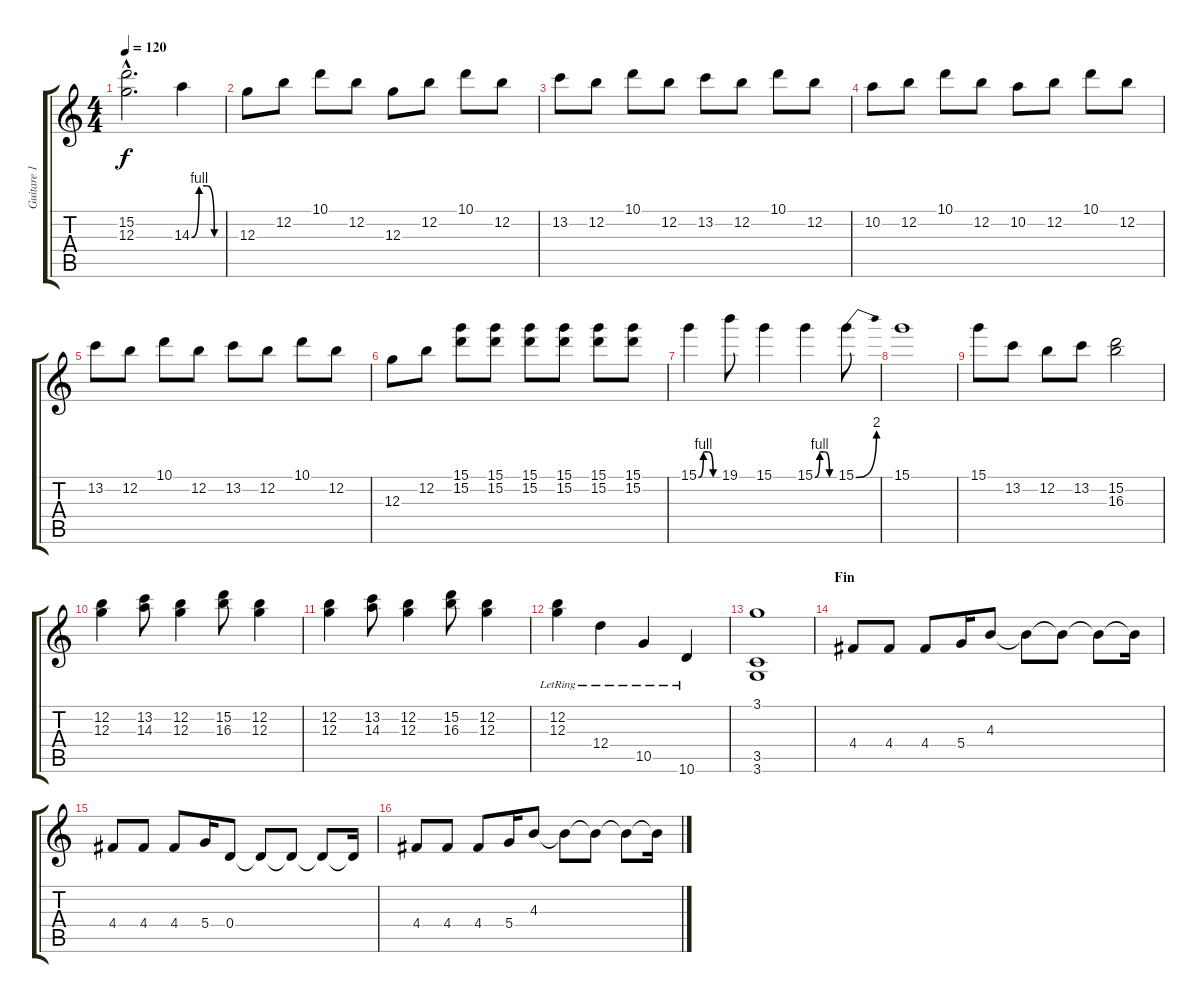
\track ("Guitare 1" "Guitare 1") {instrument distortionguitar}
\staff {score tabs}
\tuning (E4 B3 G3 D3 A2 E2) {hide}
\ts (4 4)
\tempo 120
\clef g2
\ks c
(15.2{hac} 12.3{hac}).2{d dy f} 14.3{be (custom 0 0 15 4 30 4 45 0 60 0)}.4 |
12.3.8 12.2.8 10.1.8 12.2.8 12.3.8 12.2.8 10.1.8 12.2.8 |
13.2.8 12.2.8 10.1.8 12.2.8 13.2.8 12.2.8 10.1.8 12.2.8 |
10.2.8 12.2.8 10.1.8 12.2.8 10.2.8 12.2.8 10.1.8 12.2.8 |
13.2.8 12.2.8 10.1.8 12.2.8 13.2.8 12.2.8 10.1.8 12.2.8 |
12.3.8 12.2.8 (15.1 15.2).8 (15.1 15.2).8 (15.1 15.2).8 (15.1 15.2).8 (15.1 15.2).8 (15.1 15.2).8 |
15.1{be (custom 0 0 15 4 30 4 45 0 60 0)}.4 19.1.8 15.1.4 15.1{be (custom 0 0 15 4 30 4 45 0 60 0)}.4 15.1{be (bend 0 0 60 8)}.8 |
15.1.1 |
15.1.8 13.2.8 12.2.8 13.2.8 (15.2 16.3).2 |
(12.2 12.3).4 (13.2 14.3).8 (12.2 12.3).4 (15.2 16.3).8 (12.2 12.3).4 |
(12.2 12.3).4 (13.2 14.3).8 (12.2 12.3).4 (15.2 16.3).8 (12.2 12.3).4 |
(12.2{lr} 12.3{lr}).4 12.4{lr}.4 10.5{lr}.4 10.6{lr}.4 |
(3.1 3.5 3.6).1 |
\section ("" "Fin")
4.4.8 4.4.8 4.4.8 5.4.16 4.3.8 4.3{t}.8 4.3{t}.8 4.3{t}.8 4.3{t}.16 |
4.4.8 4.4.8 4.4.8 5.4.16 0.4.8 0.4{t}.8 0.4{t}.8 0.4{t}.8 0.4{t}.16 |
4.4.8 4.4.8 4.4.8 5.4.16 4.3.8 4.3{t}.8 4.3{t}.8 4.3{t}.8 4.3{t}.16
